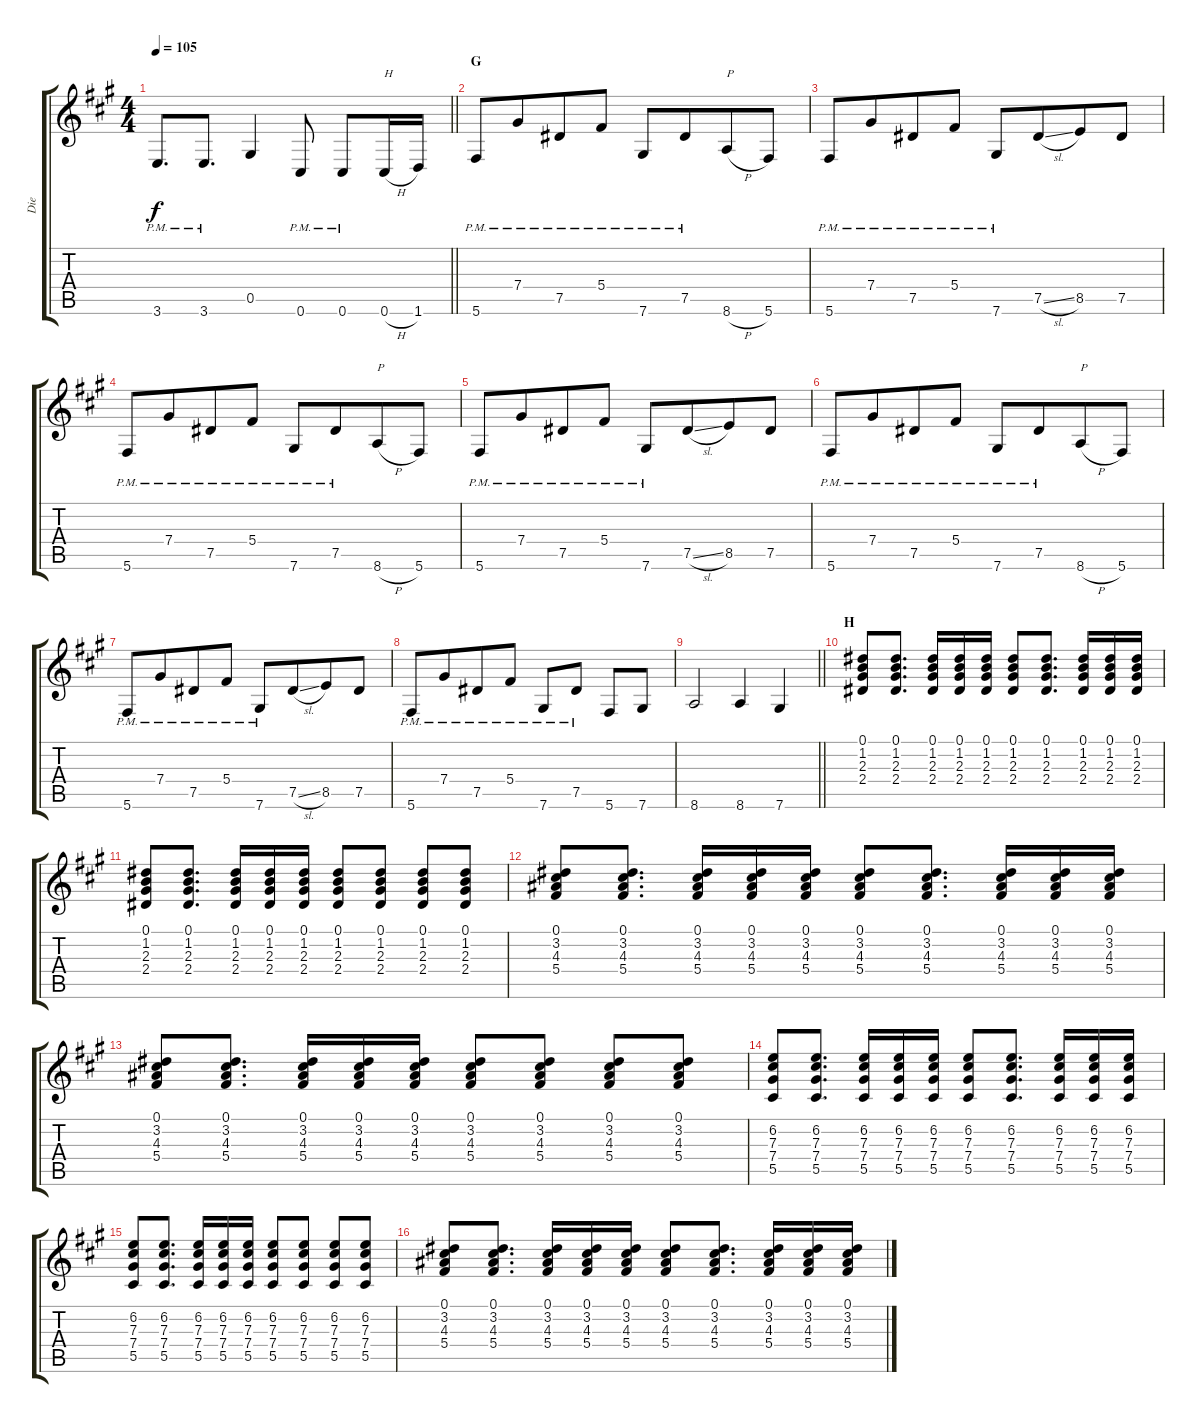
\track ("Die" "Die") {instrument acousticguitarsteel}
\staff {score tabs}
\tuning (Eb4 Bb3 Gb3 Db3 Ab2 Db2) {hide}
\ts (4 4)
\tempo 105
\clef g2
\barLineRight lightlight
\ks f#minor
3.6{pm}.8{d dy f} 3.6{pm}.8{d} 0.5.4 0.6{pm}.8 0.6{pm}.8 0.6{h}.16{txt "H"} 1.6.16 |
\section ("" "G")
5.6{pm}.8 7.4{pm}.8{beam merge} 7.5{pm}.8 5.4{pm}.8 7.6{pm}.8 7.5{pm}.8{beam merge} 8.6{h}.8{txt "P"} 5.6.8 |
5.6{pm}.8 7.4{pm}.8{beam merge} 7.5{pm}.8 5.4{pm}.8 7.6{pm}.8 7.5{sl}.8{beam merge} 8.5.8 7.5.8 |
5.6{pm}.8 7.4{pm}.8{beam merge} 7.5{pm}.8 5.4{pm}.8 7.6{pm}.8 7.5{pm}.8{beam merge} 8.6{h}.8{txt "P"} 5.6.8 |
5.6{pm}.8 7.4{pm}.8{beam merge} 7.5{pm}.8 5.4{pm}.8 7.6{pm}.8 7.5{sl}.8{beam merge} 8.5.8 7.5.8 |
5.6{pm}.8 7.4{pm}.8{beam merge} 7.5{pm}.8 5.4{pm}.8 7.6{pm}.8 7.5{pm}.8{beam merge} 8.6{h}.8{txt "P"} 5.6.8 |
5.6{pm}.8 7.4{pm}.8{beam merge} 7.5{pm}.8 5.4{pm}.8 7.6{pm}.8 7.5{sl}.8{beam merge} 8.5.8 7.5.8 |
5.6{pm}.8 7.4{pm}.8{beam merge} 7.5{pm}.8 5.4{pm}.8 7.6{pm}.8 7.5{pm}.8 5.6.8 7.6.8 |
\barLineRight lightlight
8.6.2 8.6.4 7.6.4 |
\section ("" "H")
(0.1 1.2 2.3 2.4).8{instrument acousticguitarsteel} (0.1 1.2 2.3 2.4).8{d} (0.1 1.2 2.3 2.4).16 (0.1 1.2 2.3 2.4).16 (0.1 1.2 2.3 2.4).16 (0.1 1.2 2.3 2.4).8 (0.1 1.2 2.3 2.4).8{d} (0.1 1.2 2.3 2.4).16 (0.1 1.2 2.3 2.4).16 (0.1 1.2 2.3 2.4).16 |
(0.1 1.2 2.3 2.4).8 (0.1 1.2 2.3 2.4).8{d} (0.1 1.2 2.3 2.4).16 (0.1 1.2 2.3 2.4).16 (0.1 1.2 2.3 2.4).16 (0.1 1.2 2.3 2.4).8 (0.1 1.2 2.3 2.4).8 (0.1 1.2 2.3 2.4).8 (0.1 1.2 2.3 2.4).8 |
(0.1 3.2 4.3 5.4).8 (0.1 3.2 4.3 5.4).8{d} (0.1 3.2 4.3 5.4).16 (0.1 3.2 4.3 5.4).16 (0.1 3.2 4.3 5.4).16 (0.1 3.2 4.3 5.4).8 (0.1 3.2 4.3 5.4).8{d} (0.1 3.2 4.3 5.4).16 (0.1 3.2 4.3 5.4).16 (0.1 3.2 4.3 5.4).16 |
(0.1 3.2 4.3 5.4).8 (0.1 3.2 4.3 5.4).8{d} (0.1 3.2 4.3 5.4).16 (0.1 3.2 4.3 5.4).16 (0.1 3.2 4.3 5.4).16 (0.1 3.2 4.3 5.4).8 (0.1 3.2 4.3 5.4).8 (0.1 3.2 4.3 5.4).8 (0.1 3.2 4.3 5.4).8 |
(6.2 7.3 7.4 5.5).8 (6.2 7.3 7.4 5.5).8{d} (6.2 7.3 7.4 5.5).16 (6.2 7.3 7.4 5.5).16 (6.2 7.3 7.4 5.5).16 (6.2 7.3 7.4 5.5).8 (6.2 7.3 7.4 5.5).8{d} (6.2 7.3 7.4 5.5).16 (6.2 7.3 7.4 5.5).16 (6.2 7.3 7.4 5.5).16 |
(6.2 7.3 7.4 5.5).8 (6.2 7.3 7.4 5.5).8{d} (6.2 7.3 7.4 5.5).16 (6.2 7.3 7.4 5.5).16 (6.2 7.3 7.4 5.5).16 (6.2 7.3 7.4 5.5).8 (6.2 7.3 7.4 5.5).8 (6.2 7.3 7.4 5.5).8 (6.2 7.3 7.4 5.5).8 |
(0.1 3.2 4.3 5.4).8 (0.1 3.2 4.3 5.4).8{d} (0.1 3.2 4.3 5.4).16 (0.1 3.2 4.3 5.4).16 (0.1 3.2 4.3 5.4).16 (0.1 3.2 4.3 5.4).8 (0.1 3.2 4.3 5.4).8{d} (0.1 3.2 4.3 5.4).16 (0.1 3.2 4.3 5.4).16 (0.1 3.2 4.3 5.4).16
